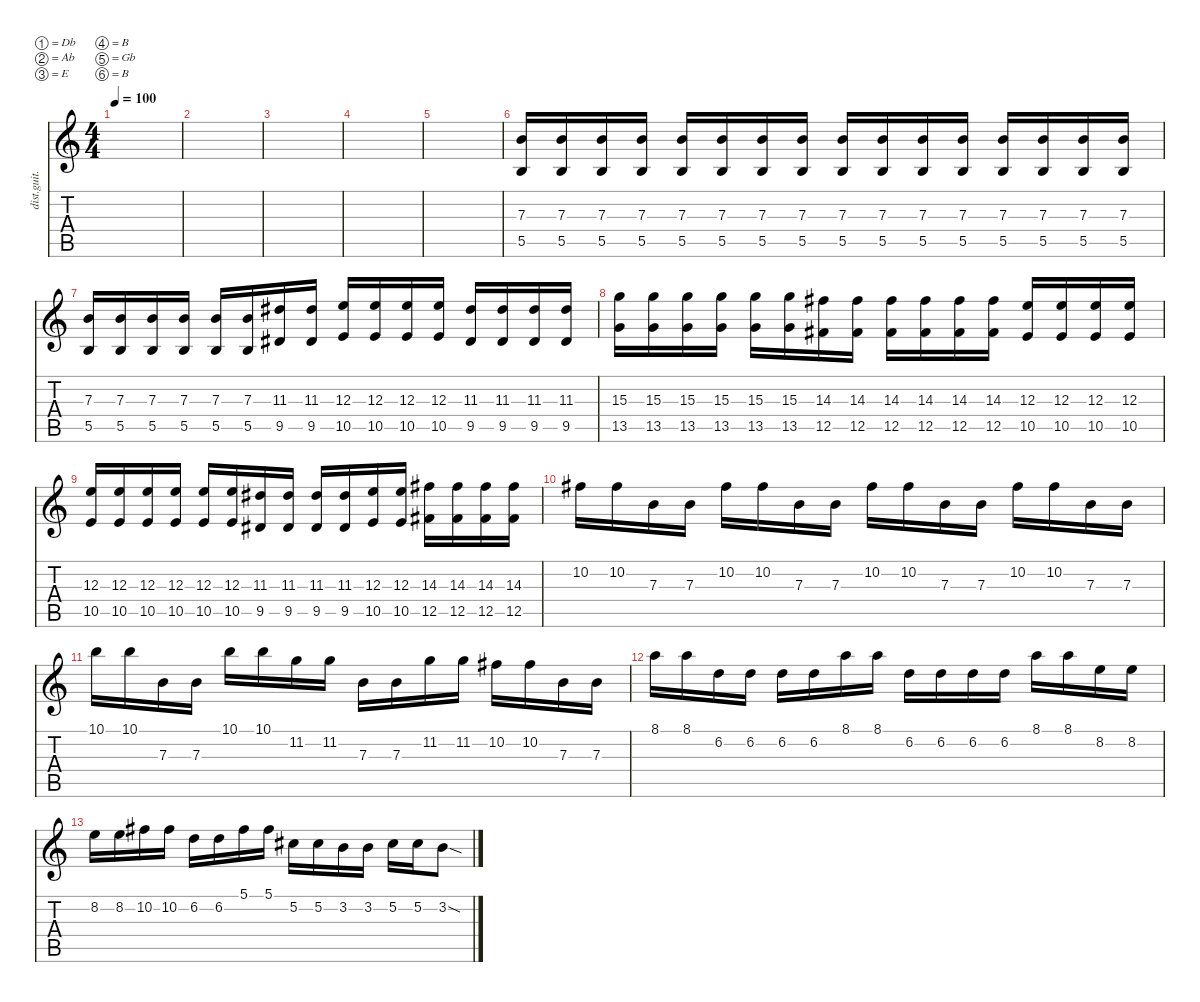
\defaultSystemsLayout 4
\hideDynamics
\bracketExtendMode nobrackets
\track ("lead" "dist.guit.") {instrument distortionguitar}
\staff {score tabs}
\tuning (Db4 Ab3 E3 B2 Gb2 B1)
\ts (4 4)
\tempo 100
\clef g2
\ks c
|
|
|
|
|
(5.5 7.3).16{beam Up} (5.5 7.3).16{beam Up} (5.5 7.3).16{beam Up} (5.5 7.3).16{beam Up} (5.5 7.3).16{beam Up} (5.5 7.3).16{beam Up} (5.5 7.3).16{beam Up} (5.5 7.3).16{beam Up} (5.5 7.3).16{beam Up} (5.5 7.3).16{beam Up} (5.5 7.3).16{beam Up} (5.5 7.3).16{beam Up} (5.5 7.3).16{beam Up} (5.5 7.3).16{beam Up} (5.5 7.3).16{beam Up} (5.5 7.3).16{beam Up} |
(7.3 5.5).16{beam Up} (7.3 5.5).16{beam Up} (7.3 5.5).16{beam Up} (7.3 5.5).16{beam Up} (7.3 5.5).16{beam Up} (7.3 5.5).16{beam Up} (9.5{acc #} 11.3{acc #}).16{beam Up} (9.5{acc #} 11.3{acc #}).16{beam Up} (10.5 12.3).16{beam Up} (10.5 12.3).16{beam Up} (10.5 12.3).16{beam Up} (10.5 12.3).16{beam Up} (9.5{acc #} 11.3{acc #}).16{beam Up} (9.5{acc #} 11.3{acc #}).16{beam Up} (9.5{acc #} 11.3{acc #}).16{beam Up} (9.5{acc #} 11.3{acc #}).16{beam Up} |
(13.5 15.3).16{beam Down} (13.5 15.3).16{beam Down} (13.5 15.3).16{beam Down} (13.5 15.3).16{beam Down} (13.5 15.3).16{beam Down} (13.5 15.3).16{beam Down} (12.5{acc #} 14.3{acc #}).16{beam Down} (12.5{acc #} 14.3{acc #}).16{beam Down} (12.5{acc #} 14.3{acc #}).16{beam Down} (12.5{acc #} 14.3{acc #}).16{beam Down} (12.5{acc #} 14.3{acc #}).16{beam Down} (12.5{acc #} 14.3{acc #}).16{beam Down} (10.5 12.3).16{beam Up} (10.5 12.3).16{beam Up} (10.5 12.3).16{beam Up} (10.5 12.3).16{beam Up} |
(10.5 12.3).16{beam Up} (10.5 12.3).16{beam Up} (10.5 12.3).16{beam Up} (10.5 12.3).16{beam Up} (10.5 12.3).16{beam Up} (10.5 12.3).16{beam Up} (9.5{acc #} 11.3{acc #}).16{beam Up} (9.5{acc #} 11.3{acc #}).16{beam Up} (9.5{acc #} 11.3{acc #}).16{beam Up} (9.5{acc #} 11.3{acc #}).16{beam Up} (10.5 12.3).16{beam Up} (10.5 12.3).16{beam Up} (12.5{acc #} 14.3{acc #}).16{beam Down} (12.5{acc #} 14.3{acc #}).16{beam Down} (12.5{acc #} 14.3{acc #}).16{beam Down} (12.5{acc #} 14.3{acc #}).16{beam Down} |
10.2{acc #}.16{beam Down} 10.2{acc #}.16{beam Down} 7.3.16{beam Down} 7.3.16{beam Down} 10.2{acc #}.16{beam Down} 10.2{acc #}.16{beam Down} 7.3.16{beam Down} 7.3.16{beam Down} 10.2{acc #}.16{beam Down} 10.2{acc #}.16{beam Down} 7.3.16{beam Down} 7.3.16{beam Down} 10.2{acc #}.16{beam Down} 10.2{acc #}.16{beam Down} 7.3.16{beam Down} 7.3.16{beam Down} |
10.1.16{beam Down} 10.1.16{beam Down} 7.3.16{beam Down} 7.3.16{beam Down} 10.1.16{beam Down} 10.1.16{beam Down} 11.2.16{beam Down} 11.2.16{beam Down} 7.3.16{beam Down} 7.3.16{beam Down} 11.2.16{beam Down} 11.2.16{beam Down} 10.2{acc #}.16{beam Down} 10.2{acc #}.16{beam Down} 7.3.16{beam Down} 7.3.16{beam Down} |
8.1.16{beam Down} 8.1.16{beam Down} 6.2.16{beam Down} 6.2.16{beam Down} 6.2.16{beam Down} 6.2.16{beam Down} 8.1.16{beam Down} 8.1.16{beam Down} 6.2.16{beam Down} 6.2.16{beam Down} 6.2.16{beam Down} 6.2.16{beam Down} 8.1.16{beam Down} 8.1.16{beam Down} 8.2.16{beam Down} 8.2.16{beam Down} |
8.2.16{beam Down} 8.2.16{beam Down} 10.2{acc #}.16{beam Down} 10.2{acc #}.16{beam Down} 6.2.16{beam Down} 6.2.16{beam Down} 5.1{acc #}.16{beam Down} 5.1{acc #}.16{beam Down} 5.2{acc #}.16{beam Down} 5.2{acc #}.16{beam Down} 3.2.16{beam Down} 3.2.16{beam Down} 5.2{acc #}.16{beam Down} 5.2{acc #}.16{beam Down} 3.2{sod}.8{beam Down}
